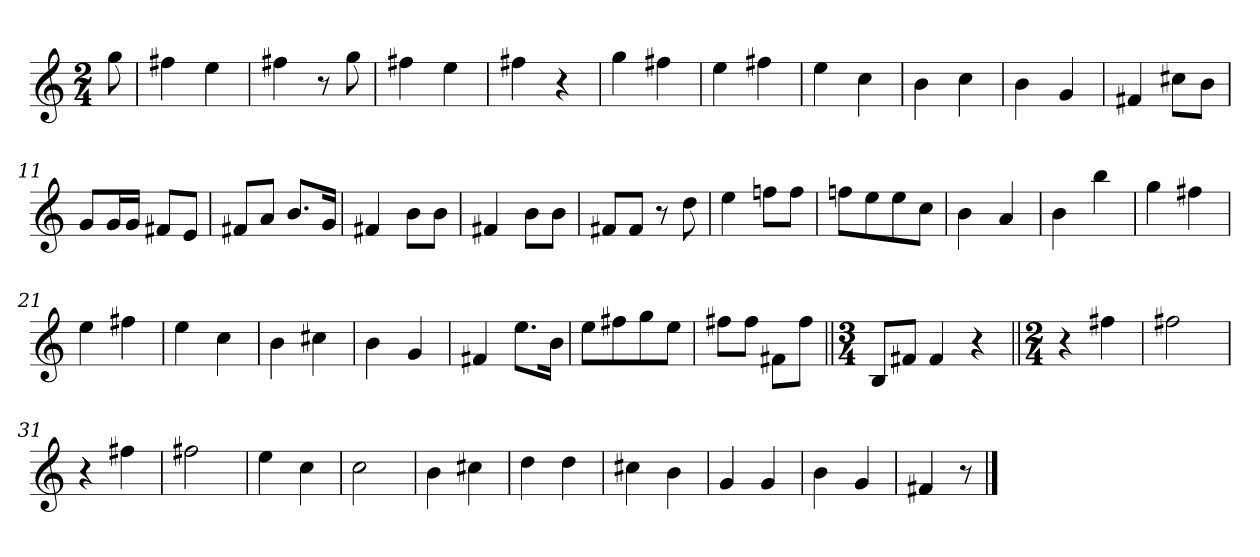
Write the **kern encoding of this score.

**kern
*part1
*staff1
*clefG2
*M2/4
=
8gg
=1
4ff#X
4ee
=2
4ff#X
8r
8gg
=3
4ff#X
4ee
=4
4ff#X
4r
=5
4gg
4ff#X
=6
4ee
4ff#X
=7
4ee
4cc
=8
4b
4cc
=9
4b
4g
=10
4f#X
8cc#XL
8bJ
=11
8gL
16gL
16gJJ
8f#XL
8eJ
=12
8f#XL
8aJ
8.bL
16gJk
=13
4f#X
8bL
8bJ
=14
4f#X
8bL
8bJ
=15
8f#XL
8f#J
8r
8dd
=16
4ee
8ffnL
8ffJ
=17
8ffnL
8ee
8ee
8ccJ
=18
4b
4a
=19
4b
4bb
=20
4gg
4ff#X
=21
4ee
4ff#X
=22
4ee
4cc
=23
4b
4cc#X
=24
4b
4g
=25
4f#X
8.eeL
16bJk
=26
8eeL
8ff#X
8gg
8eeJ
=27
8ff#XL
8ff#J
8f#XL
8ff#J
=28||
*M3/4
8BL
8f#XJ
4f#
4r
=29||
*M2/4
4r
4ff#X
=30
2ff#X
=31
4r
4ff#X
=32
2ff#X
=33
4ee
4cc
=34
2cc
=35
4b
4cc#X
=36
4dd
4dd
=37
4cc#X
4b
=38
4g
4g
=39
4b
4g
=40
4f#X
8r
==
*-
